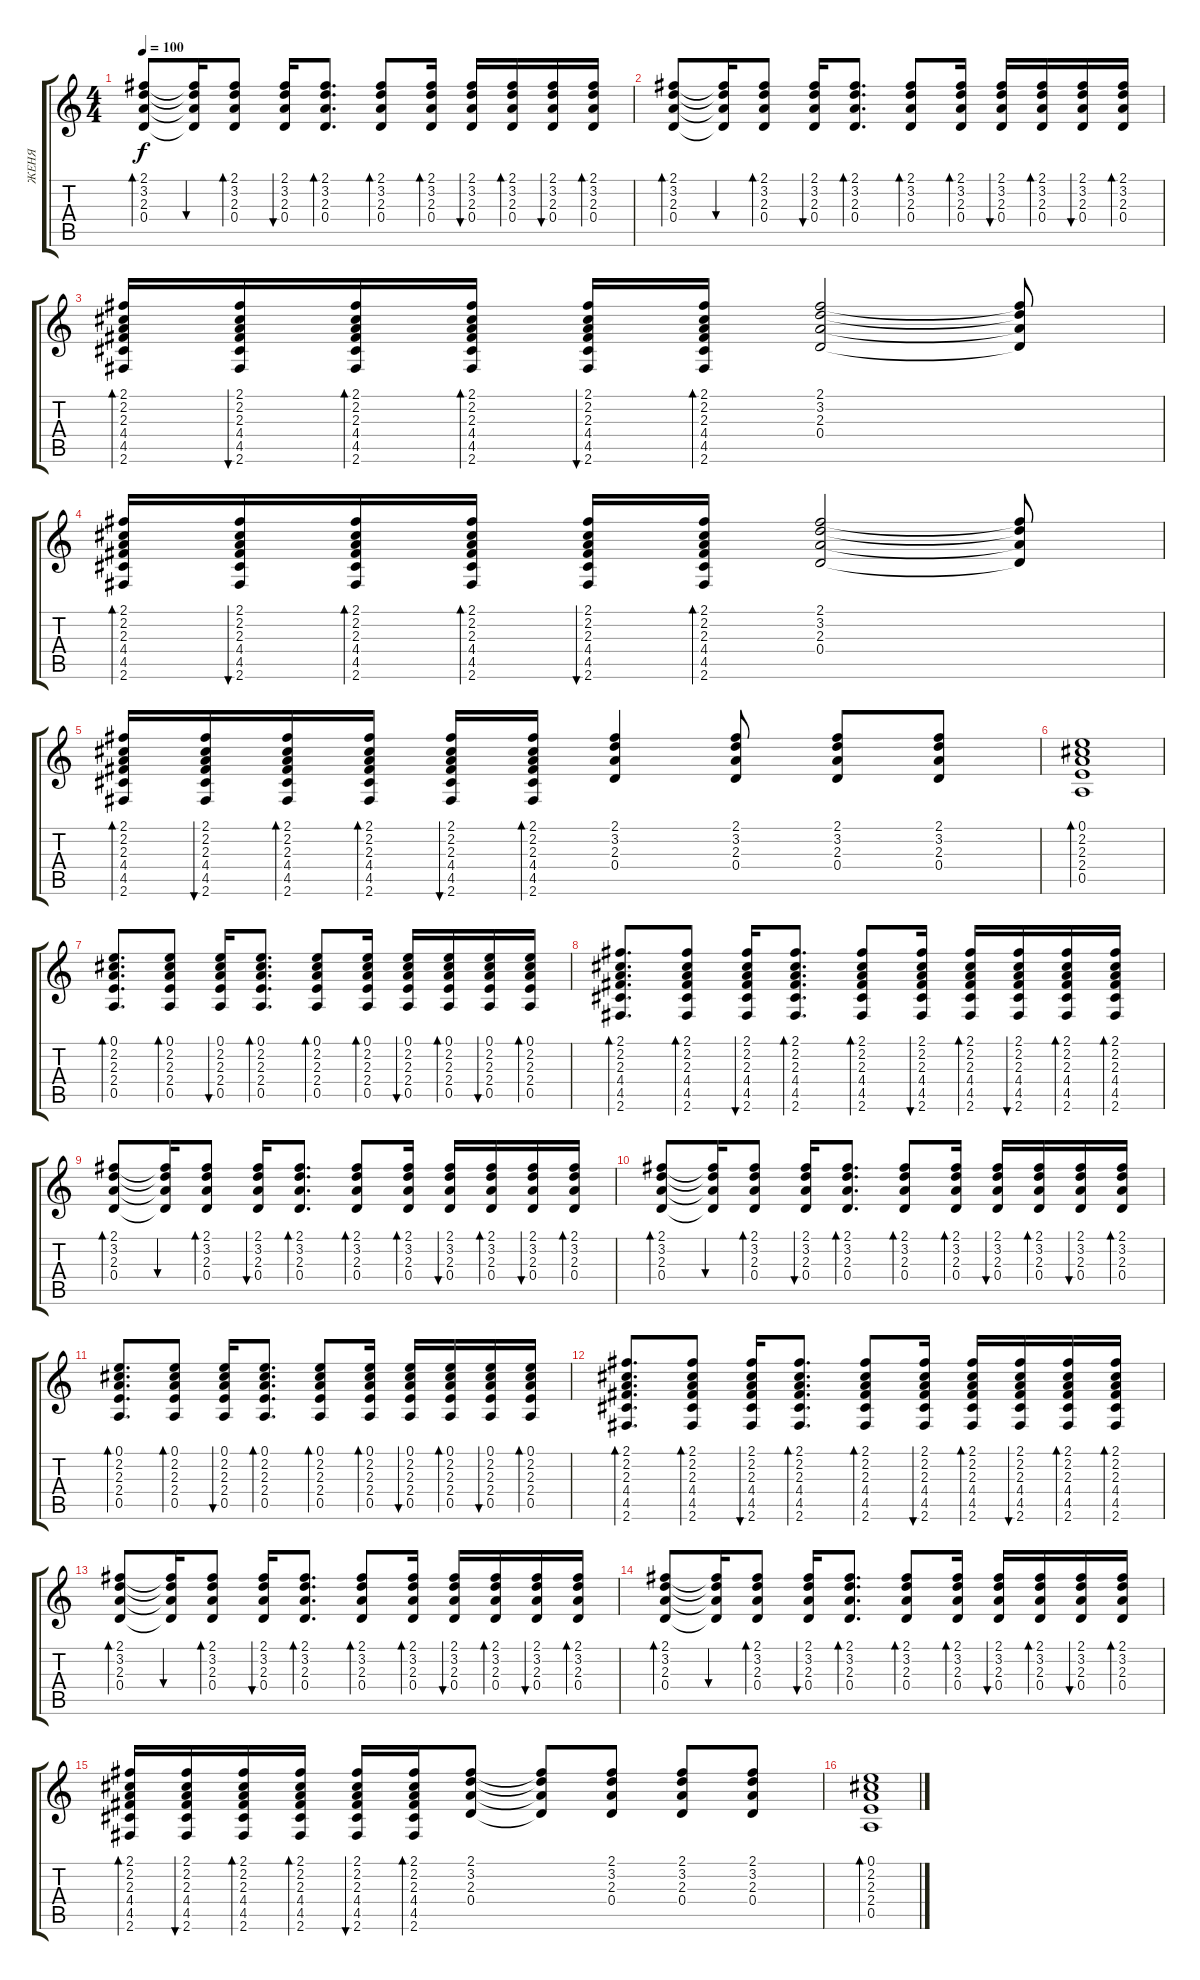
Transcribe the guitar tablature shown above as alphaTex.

\track ("ЖЕНЯ" "ЖЕНЯ") {instrument acousticguitarsteel}
\staff {score tabs}
\tuning (E4 B3 G3 D3 A2 E2) {hide}
\ts (4 4)
\tempo 100
\clef g2
\ks c
(2.1 3.2 2.3 0.4).8{bd 30 dy f} (2.1{t} 3.2{t} 2.3{t} 0.4{t}).16{bu 30} (2.1 3.2 2.3 0.4).8{bd 30} (2.1 3.2 2.3 0.4).16{bu 30} (2.1 3.2 2.3 0.4).8{d bd 30} (2.1 3.2 2.3 0.4).8{bd 30} (2.1 3.2 2.3 0.4).16{bd 30} (2.1 3.2 2.3 0.4).16{bu 30} (2.1 3.2 2.3 0.4).16{bd 30} (2.1 3.2 2.3 0.4).16{bu 30} (2.1 3.2 2.3 0.4).16{bd 30} |
(2.1 3.2 2.3 0.4).8{bd 30} (2.1{t} 3.2{t} 2.3{t} 0.4{t}).16{bu 30} (2.1 3.2 2.3 0.4).8{bd 30} (2.1 3.2 2.3 0.4).16{bu 30} (2.1 3.2 2.3 0.4).8{d bd 30} (2.1 3.2 2.3 0.4).8{bd 30} (2.1 3.2 2.3 0.4).16{bd 30} (2.1 3.2 2.3 0.4).16{bu 30} (2.1 3.2 2.3 0.4).16{bd 30} (2.1 3.2 2.3 0.4).16{bu 30} (2.1 3.2 2.3 0.4).16{bd 30} |
(2.1 2.2 2.3 4.4 4.5 2.6).16{bd 30} (2.1 2.2 2.3 4.4 4.5 2.6).16{bu 30} (2.1 2.2 2.3 4.4 4.5 2.6).16{bd 30} (2.1 2.2 2.3 4.4 4.5 2.6).16{bd 30} (2.1 2.2 2.3 4.4 4.5 2.6).16{bu 30} (2.1 2.2 2.3 4.4 4.5 2.6).16{bd 30} (2.1 3.2 2.3 0.4).2 (2.1{t} 3.2{t} 2.3{t} 0.4{t}).8 |
(2.1 2.2 2.3 4.4 4.5 2.6).16{bd 30} (2.1 2.2 2.3 4.4 4.5 2.6).16{bu 30} (2.1 2.2 2.3 4.4 4.5 2.6).16{bd 30} (2.1 2.2 2.3 4.4 4.5 2.6).16{bd 30} (2.1 2.2 2.3 4.4 4.5 2.6).16{bu 30} (2.1 2.2 2.3 4.4 4.5 2.6).16{bd 30} (2.1 3.2 2.3 0.4).2 (2.1{t} 3.2{t} 2.3{t} 0.4{t}).8 |
(2.1 2.2 2.3 4.4 4.5 2.6).16{bd 30} (2.1 2.2 2.3 4.4 4.5 2.6).16{bu 30} (2.1 2.2 2.3 4.4 4.5 2.6).16{bd 30} (2.1 2.2 2.3 4.4 4.5 2.6).16{bd 30} (2.1 2.2 2.3 4.4 4.5 2.6).16{bu 30} (2.1 2.2 2.3 4.4 4.5 2.6).16{bd 30} (2.1 3.2 2.3 0.4).4 (2.1 3.2 2.3 0.4).8 (2.1 3.2 2.3 0.4).8 (2.1 3.2 2.3 0.4).8 |
(0.1 2.2 2.3 2.4 0.5).1{bd 60} |
(0.1 2.2 2.3 2.4 0.5).8{d bd 30} (0.1 2.2 2.3 2.4 0.5).8{bd 30} (0.1 2.2 2.3 2.4 0.5).16{bu 30} (0.1 2.2 2.3 2.4 0.5).8{d bd 30} (0.1 2.2 2.3 2.4 0.5).8{bd 30} (0.1 2.2 2.3 2.4 0.5).16{bd 30} (0.1 2.2 2.3 2.4 0.5).16{bu 30} (0.1 2.2 2.3 2.4 0.5).16{bd 30} (0.1 2.2 2.3 2.4 0.5).16{bu 30} (0.1 2.2 2.3 2.4 0.5).16{bd 30} |
(2.1 2.2 2.3 4.4 4.5 2.6).8{d bd 30} (2.1 2.2 2.3 4.4 4.5 2.6).8{bd 30} (2.1 2.2 2.3 4.4 4.5 2.6).16{bu 30} (2.1 2.2 2.3 4.4 4.5 2.6).8{d bd 30} (2.1 2.2 2.3 4.4 4.5 2.6).8{bd 30} (2.1 2.2 2.3 4.4 4.5 2.6).16{bu 30} (2.1 2.2 2.3 4.4 4.5 2.6).16{bd 30} (2.1 2.2 2.3 4.4 4.5 2.6).16{bu 30} (2.1 2.2 2.3 4.4 4.5 2.6).16{bd 30} (2.1 2.2 2.3 4.4 4.5 2.6).16{bd 30} |
(2.1 3.2 2.3 0.4).8{bd 30} (2.1{t} 3.2{t} 2.3{t} 0.4{t}).16{bu 30} (2.1 3.2 2.3 0.4).8{bd 30} (2.1 3.2 2.3 0.4).16{bu 30} (2.1 3.2 2.3 0.4).8{d bd 30} (2.1 3.2 2.3 0.4).8{bd 30} (2.1 3.2 2.3 0.4).16{bd 30} (2.1 3.2 2.3 0.4).16{bu 30} (2.1 3.2 2.3 0.4).16{bd 30} (2.1 3.2 2.3 0.4).16{bu 30} (2.1 3.2 2.3 0.4).16{bd 30} |
(2.1 3.2 2.3 0.4).8{bd 30} (2.1{t} 3.2{t} 2.3{t} 0.4{t}).16{bu 30} (2.1 3.2 2.3 0.4).8{bd 30} (2.1 3.2 2.3 0.4).16{bu 30} (2.1 3.2 2.3 0.4).8{d bd 30} (2.1 3.2 2.3 0.4).8{bd 30} (2.1 3.2 2.3 0.4).16{bd 30} (2.1 3.2 2.3 0.4).16{bu 30} (2.1 3.2 2.3 0.4).16{bd 30} (2.1 3.2 2.3 0.4).16{bu 30} (2.1 3.2 2.3 0.4).16{bd 30} |
(0.1 2.2 2.3 2.4 0.5).8{d bd 30} (0.1 2.2 2.3 2.4 0.5).8{bd 30} (0.1 2.2 2.3 2.4 0.5).16{bu 30} (0.1 2.2 2.3 2.4 0.5).8{d bd 30} (0.1 2.2 2.3 2.4 0.5).8{bd 30} (0.1 2.2 2.3 2.4 0.5).16{bd 30} (0.1 2.2 2.3 2.4 0.5).16{bu 30} (0.1 2.2 2.3 2.4 0.5).16{bd 30} (0.1 2.2 2.3 2.4 0.5).16{bu 30} (0.1 2.2 2.3 2.4 0.5).16{bd 30} |
(2.1 2.2 2.3 4.4 4.5 2.6).8{d bd 30} (2.1 2.2 2.3 4.4 4.5 2.6).8{bd 30} (2.1 2.2 2.3 4.4 4.5 2.6).16{bu 30} (2.1 2.2 2.3 4.4 4.5 2.6).8{d bd 30} (2.1 2.2 2.3 4.4 4.5 2.6).8{bd 30} (2.1 2.2 2.3 4.4 4.5 2.6).16{bu 30} (2.1 2.2 2.3 4.4 4.5 2.6).16{bd 30} (2.1 2.2 2.3 4.4 4.5 2.6).16{bu 30} (2.1 2.2 2.3 4.4 4.5 2.6).16{bd 30} (2.1 2.2 2.3 4.4 4.5 2.6).16{bd 30} |
(2.1 3.2 2.3 0.4).8{bd 30} (2.1{t} 3.2{t} 2.3{t} 0.4{t}).16{bu 30} (2.1 3.2 2.3 0.4).8{bd 30} (2.1 3.2 2.3 0.4).16{bu 30} (2.1 3.2 2.3 0.4).8{d bd 30} (2.1 3.2 2.3 0.4).8{bd 30} (2.1 3.2 2.3 0.4).16{bd 30} (2.1 3.2 2.3 0.4).16{bu 30} (2.1 3.2 2.3 0.4).16{bd 30} (2.1 3.2 2.3 0.4).16{bu 30} (2.1 3.2 2.3 0.4).16{bd 30} |
(2.1 3.2 2.3 0.4).8{bd 30} (2.1{t} 3.2{t} 2.3{t} 0.4{t}).16{bu 30} (2.1 3.2 2.3 0.4).8{bd 30} (2.1 3.2 2.3 0.4).16{bu 30} (2.1 3.2 2.3 0.4).8{d bd 30} (2.1 3.2 2.3 0.4).8{bd 30} (2.1 3.2 2.3 0.4).16{bd 30} (2.1 3.2 2.3 0.4).16{bu 30} (2.1 3.2 2.3 0.4).16{bd 30} (2.1 3.2 2.3 0.4).16{bu 30} (2.1 3.2 2.3 0.4).16{bd 30} |
(2.1 2.2 2.3 4.4 4.5 2.6).16{bd 30} (2.1 2.2 2.3 4.4 4.5 2.6).16{bu 30} (2.1 2.2 2.3 4.4 4.5 2.6).16{bd 30} (2.1 2.2 2.3 4.4 4.5 2.6).16{bd 30} (2.1 2.2 2.3 4.4 4.5 2.6).16{bu 30} (2.1 2.2 2.3 4.4 4.5 2.6).16{bd 30} (2.1 3.2 2.3 0.4).8 (2.1{t} 3.2{t} 2.3{t} 0.4{t}).8 (2.1 3.2 2.3 0.4).8 (2.1 3.2 2.3 0.4).8 (2.1 3.2 2.3 0.4).8 |
(0.1 2.2 2.3 2.4 0.5).1{bd 60}
